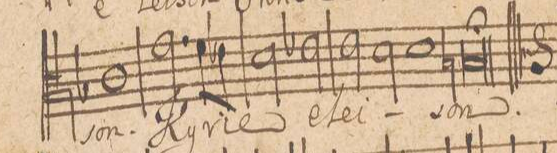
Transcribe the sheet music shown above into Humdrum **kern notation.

**kern	**text
*I"CANTVS.	*
*clefC3	*
*k[b-]	*
*met(C|)	*
*M2/1	*
1c	-son
2.g\	Ky-
8fny\L	-ri-
8e-X\J	.
=25-	=25-
2d\	-e
2e-X\	e-
2e-\	-lei-
2d\	.
=26-	=26-
1d	.
0Bnl;	-son.
==	==
*-	*-
